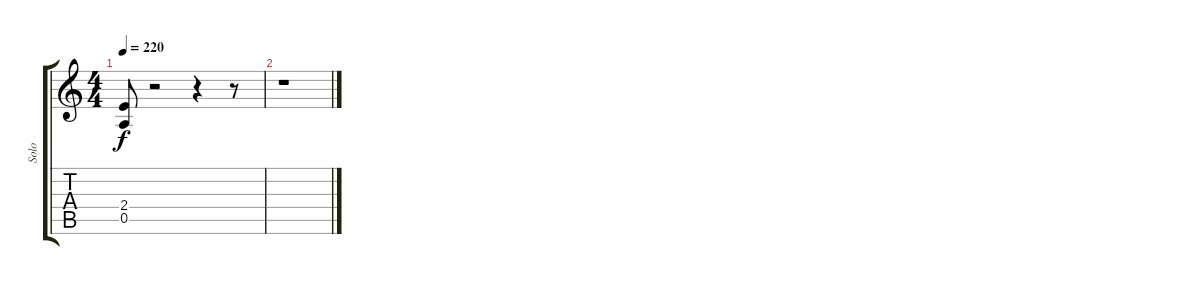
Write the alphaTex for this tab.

\track ("Solo" "Solo") {instrument electricguitarclean}
\staff {score tabs}
\tuning (E4 B3 G3 D3 A2 E2) {hide}
\ts (4 4)
\tempo 220
\clef g2
\ks c
(2.4 0.5).8{dy f} r.2 r.4 r.8 |
r.1
